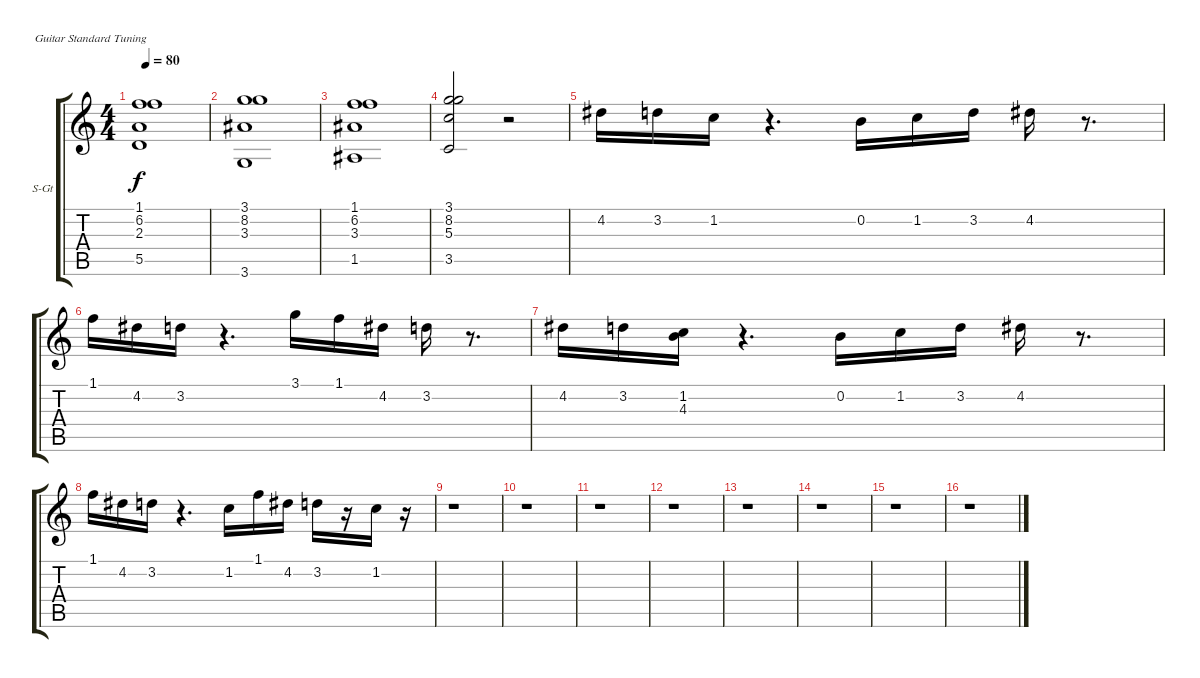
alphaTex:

\bracketExtendMode groupsimilarinstruments
\firstSystemTrackNameOrientation horizontal
\otherSystemsTrackNameOrientation horizontal
\track ("Violons sopranos 2" "S-Gt") {instrument stringensemble1}
\staff {score tabs}
\tuning (E4 B3 G3 D3 A2 E2)
\displaytranspose 12
\ts (4 4)
\tempo 80
\clef g2
\ks c
(1.1 6.2 2.3 5.5).1{dy f} |
(3.1 8.2 3.3 3.6).1 |
(1.1 6.2 3.3 1.5).1 |
(3.1 8.2 5.3 3.5).2 r.2 |
4.2.16 3.2.16 1.2.16 r.4{d} 0.2.16 1.2.16 3.2.16 4.2.16 r.8{d} |
1.1.16 4.2.16 3.2.16 r.4{d} 3.1.16 1.1.16 4.2.16 3.2.16 r.8{d} |
4.2.16 3.2.16 (1.2 4.3).16 r.4{d} 0.2.16 1.2.16 3.2.16 4.2.16 r.8{d} |
1.1.16 4.2.16 3.2.16 r.4{d} 1.2.16 1.1.16 4.2.16 3.2.16 r.16 1.2.16 r.16 |
r.1 |
r.1 |
r.1 |
r.1 |
r.1 |
r.1 |
r.1 |
r.1
